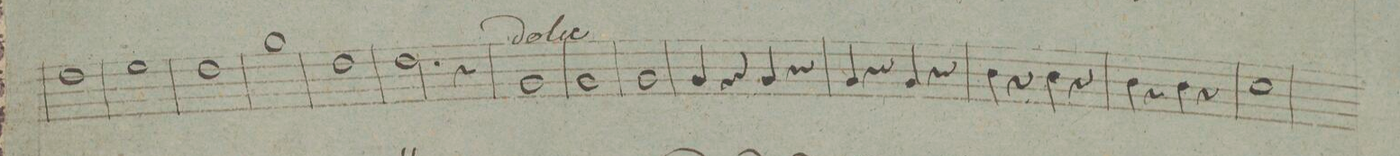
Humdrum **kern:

**kern	**dynam
*I"Corno 1mo	*
*clefG2	*
*k[b-]	*
*met(c|)	*
*M2/2	*
1g	.
=21	=21
1a	.
=22	=22
1g	.
=23	=23
1cc	.
=24	=24
1g	.
=25	=25
2.g\	.
4r	.
=26	=26
1c	.
=27	=27
1c	.
=28	=28
1c	.
=29	=29
4c/	.
4r	.
4c/	.
4r	.
=30	=30
4c/	.
4r	.
4c/	.
4r	.
=31	=31
4e\	.
4r	.
4e\	.
4r	.
=32	=32
4e\	.
4r	.
4e\	.
4r	.
=33	=33
1f	.
=34	=34
*-	*-
